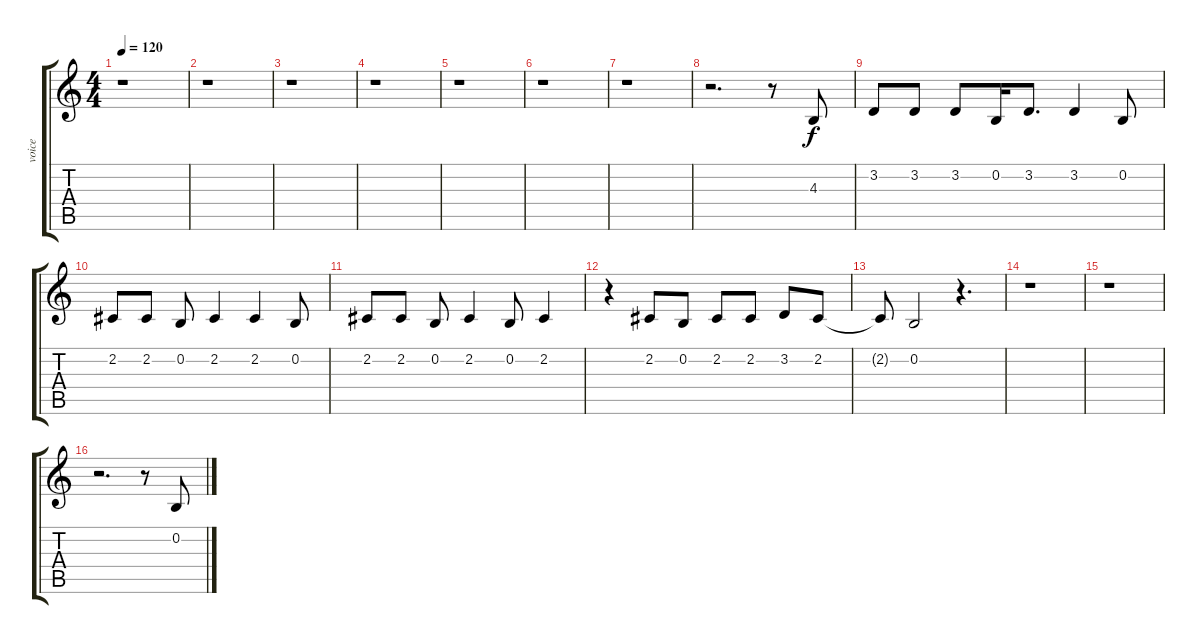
\track ("voice" "voice") {instrument trumpet}
\staff {score tabs}
\tuning (E4 B3 G3 D3 A2 E2) {hide}
\ts (4 4)
\tempo 120
\clef g2
\ks c
r.1{dy f instrument trumpet} |
r.1 |
r.1 |
r.1 |
r.1 |
r.1 |
r.1 |
r.2{d} r.8 4.3.8 |
3.2.8 3.2.8 3.2.8 0.2.16 3.2.8{d} 3.2.4 0.2.8 |
2.2.8 2.2.8 0.2.8 2.2.4 2.2.4 0.2.8 |
2.2.8 2.2.8 0.2.8 2.2.4 0.2.8 2.2.4 |
r.4 2.2.8 0.2.8 2.2.8 2.2.8 3.2.8 2.2.8 |
2.2{t}.8 0.2.2 r.4{d} |
r.1 |
r.1 |
r.2{d} r.8 0.2.8
